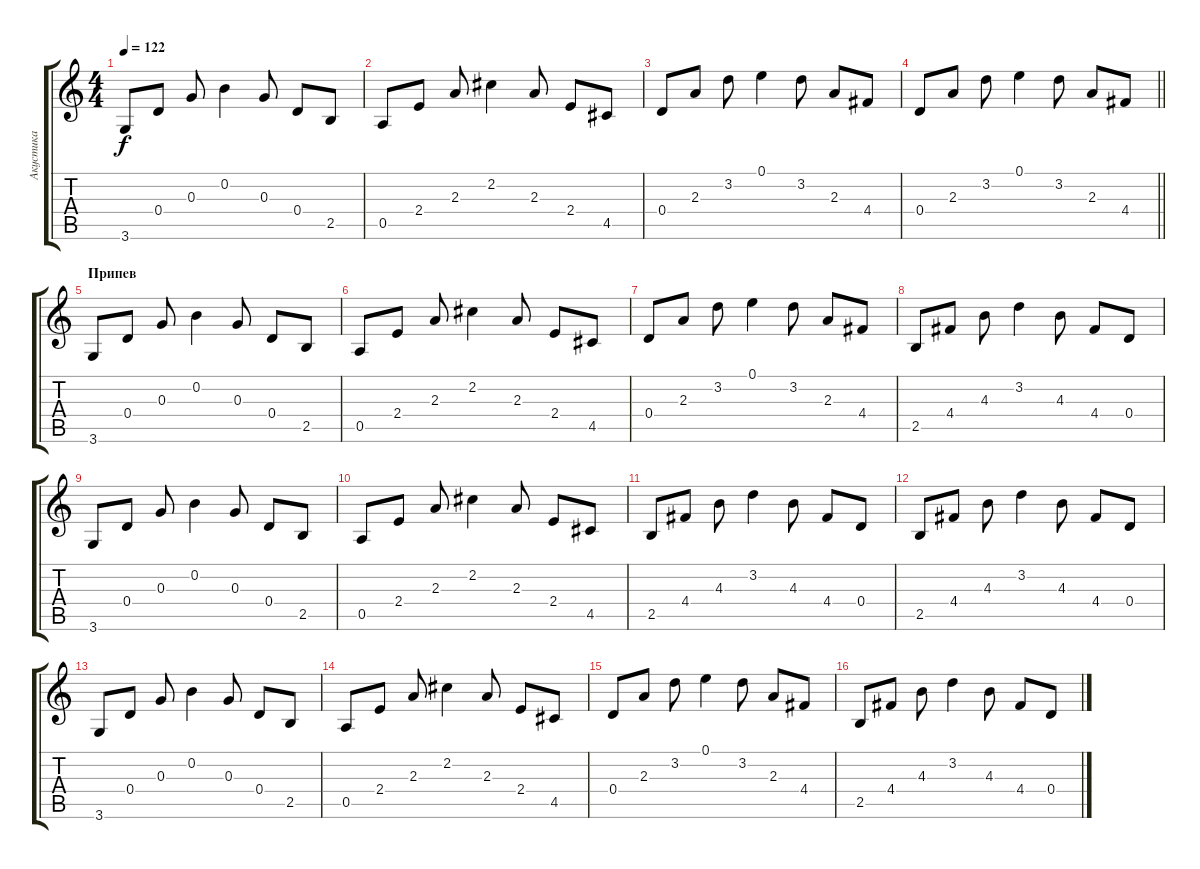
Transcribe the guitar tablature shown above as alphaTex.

\track ("Акустика" "Акустика") {instrument acousticguitarnylon}
\staff {score tabs}
\tuning (E4 B3 G3 D3 A2 E2) {hide}
\ts (4 4)
\tempo 122
\clef g2
\ks c
3.6.8{dy f} 0.4.8 0.3.8 0.2.4 0.3.8 0.4.8 2.5.8 |
0.5.8 2.4.8 2.3.8 2.2.4 2.3.8 2.4.8 4.5.8 |
0.4.8 2.3.8 3.2.8 0.1.4 3.2.8 2.3.8 4.4.8 |
\barLineRight lightlight
0.4.8 2.3.8 3.2.8 0.1.4 3.2.8 2.3.8 4.4.8 |
\section ("" "Припев")
3.6.8 0.4.8 0.3.8 0.2.4 0.3.8 0.4.8 2.5.8 |
0.5.8 2.4.8 2.3.8 2.2.4 2.3.8 2.4.8 4.5.8 |
0.4.8 2.3.8 3.2.8 0.1.4 3.2.8 2.3.8 4.4.8 |
2.5.8 4.4.8 4.3.8 3.2.4 4.3.8 4.4.8 0.4.8 |
3.6.8 0.4.8 0.3.8 0.2.4 0.3.8 0.4.8 2.5.8 |
0.5.8 2.4.8 2.3.8 2.2.4 2.3.8 2.4.8 4.5.8 |
2.5.8 4.4.8 4.3.8 3.2.4 4.3.8 4.4.8 0.4.8 |
2.5.8 4.4.8 4.3.8 3.2.4 4.3.8 4.4.8 0.4.8 |
3.6.8 0.4.8 0.3.8 0.2.4 0.3.8 0.4.8 2.5.8 |
0.5.8 2.4.8 2.3.8 2.2.4 2.3.8 2.4.8 4.5.8 |
0.4.8 2.3.8 3.2.8 0.1.4 3.2.8 2.3.8 4.4.8 |
2.5.8 4.4.8 4.3.8 3.2.4 4.3.8 4.4.8 0.4.8
